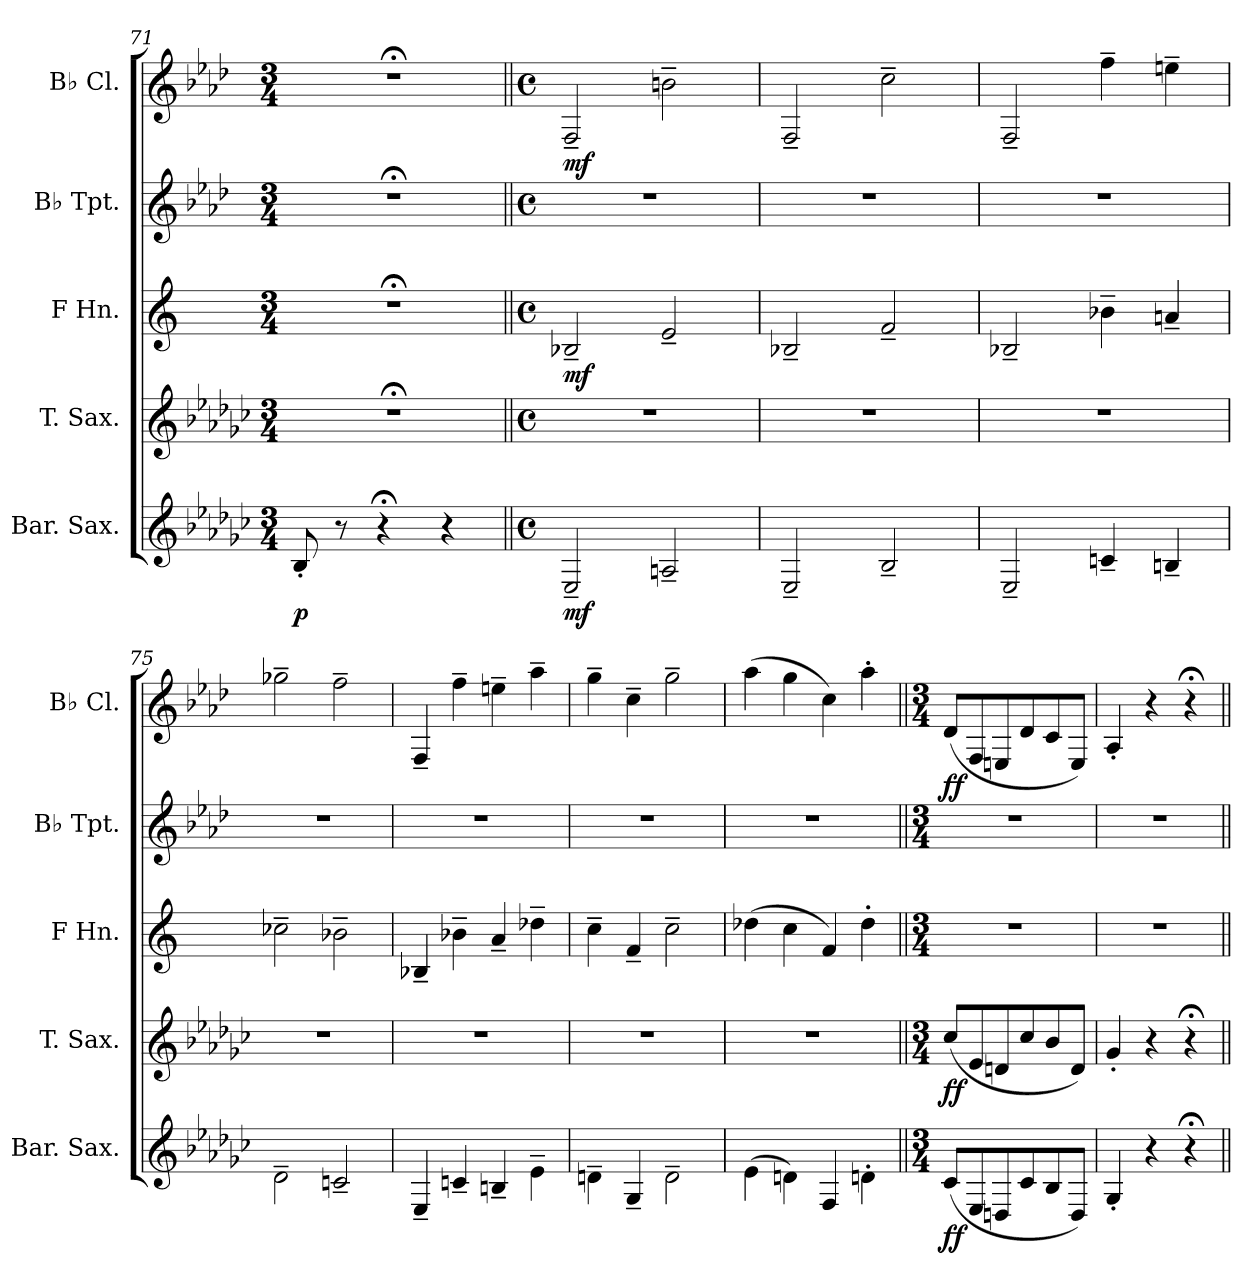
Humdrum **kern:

**kern	**dynam	**kern	**dynam	**kern	**dynam	**kern	**kern	**dynam
*part5	*part5	*part4	*part4	*part3	*part3	*part2	*part1	*part1
*staff5	*staff5	*staff4	*staff4	*staff3	*staff3	*staff2	*staff1	*staff1
*I"Bar. Sax.	*	*I"T. Sax.	*	*I"F Hn.	*	*I"B♭ Tpt.	*I"B♭ Cl.	*
*I'Bar. Sax.	*	*I'T. Sax.	*	*I'F Hn.	*	*I'B♭ Tpt.	*I'B♭ Cl.	*
*clefG2	*	*clefG2	*	*clefG2	*	*clefG2	*clefG2	*
*ITrd12c21	*	*ITrd8c14	*	*ITrd4c7	*	*ITrd1c2	*ITrd1c2	*
*k[b-e-a-d-g-c-]	*	*k[b-e-a-d-g-c-]	*	*k[b-]	*	*k[b-e-a-d-g-c-]	*k[b-e-a-d-g-c-]	*
*M3/4	*	*M3/4	*	*M3/4	*	*M3/4	*M3/4	*
=71	=71	=71	=71	=71	=71	=71	=71	=71
!	!LO:DY:b	!	!	!	!	!	!	!
8BB-'/	p	2.r;<	.	2.r;<	.	2.r;<	2.r;<	.
8r	.	.	.	.	.	.	.	.
4r;<	.	.	.	.	.	.	.	.
4r	.	.	.	.	.	.	.	.
=72||	=72||	=72||	=72||	=72||	=72||	=72||	=72||	=72||
*M4/4	*	*M4/4	*	*M4/4	*	*M4/4	*M4/4	*
*met(c)	*	*met(c)	*	*met(c)	*	*met(c)	*met(c)	*
*	*	*	*	*	*	*	*MM105	*
!	!LO:DY:b	!	!	!	!LO:DY:b	!	!	!LO:DY:b
2EE-~/	mf	1r	.	2E-X~/	mf	1r	2E-~/	mf
2AAn~/	.	.	.	2A~/	.	.	2an~\	.
=73	=73	=73	=73	=73	=73	=73	=73	=73
2EE-~/	.	1r	.	2E-X~/	.	1r	2E-~/	.
2BB-~/	.	.	.	2B-~/	.	.	2b-~\	.
=74	=74	=74	=74	=74	=74	=74	=74	=74
2EE-~/	.	1r	.	2E-X~/	.	1r	2E-~/	.
4Cn~/	.	.	.	4e-X~\	.	.	4ee-~\	.
4BBn~/	.	.	.	4dn~/	.	.	4ddn~\	.
!!LO:LB:g=z
=75	=75	=75	=75	=75	=75	=75	=75	=75
2D-~\	.	1r	.	2f-X~\	.	1r	2ff-X~\	.
2Cn~/	.	.	.	2e-X~\	.	.	2ee-~\	.
=76	=76	=76	=76	=76	=76	=76	=76	=76
4EE-~/	.	1r	.	4E-X~/	.	1r	4E-~/	.
4Cn~/	.	.	.	4e-X~\	.	.	4ee-~\	.
4BBn~/	.	.	.	4d~/	.	.	4ddn~\	.
4E-~\	.	.	.	4g-X~\	.	.	4gg-~\	.
=77	=77	=77	=77	=77	=77	=77	=77	=77
4Dn~\	.	1r	.	4f~\	.	1r	4ff~\	.
4GG-~/	.	.	.	4B-~/	.	.	4b-~\	.
2D~\	.	.	.	2f~\	.	.	2ff~\	.
=78	=78	=78	=78	=78	=78	=78	=78	=78
(4E-\	.	1r	.	(4g-X\	.	1r	(4gg-\	.
4Dn\)	.	.	.	4f\	.	.	4ff\	.
4FF/	.	.	.	4B-/)	.	.	4b-\)	.
4Dn'\	.	.	.	4g-'\	.	.	4gg-'\	.
=79||	=79||	=79||	=79||	=79||	=79||	=79||	=79||	=79||
*M3/4	*	*M3/4	*	*M3/4	*	*M3/4	*M3/4	*
*	*	*	*	*	*	*	*MM225	*
!	!LO:DY:b	!	!LO:DY:b	!	!	!	!	!LO:DY:b
(8C-/L	ff	(8c-/L	ff	2.r	.	2.r	(8c-/L	ff
8EE-/	.	8E-/	.	.	.	.	8E-/	.
8DDn/	.	8Dn/	.	.	.	.	8Dn/	.
8C-/	.	8c-/	.	.	.	.	8c-/	.
8BB-/	.	8B-/	.	.	.	.	8B-/	.
8DD/J)	.	8D/J)	.	.	.	.	8D/J)	.
=80	=80	=80	=80	=80	=80	=80	=80	=80
4GG-'/	.	4G-'/	.	2.r	.	2.r	4G-'/	.
4r	.	4r	.	.	.	.	4r	.
4r;<	.	4r;<	.	.	.	.	4r;<	.
=||	=||	=||	=||	=||	=||	=||	=||	=||
*-	*-	*-	*-	*-	*-	*-	*-	*-
